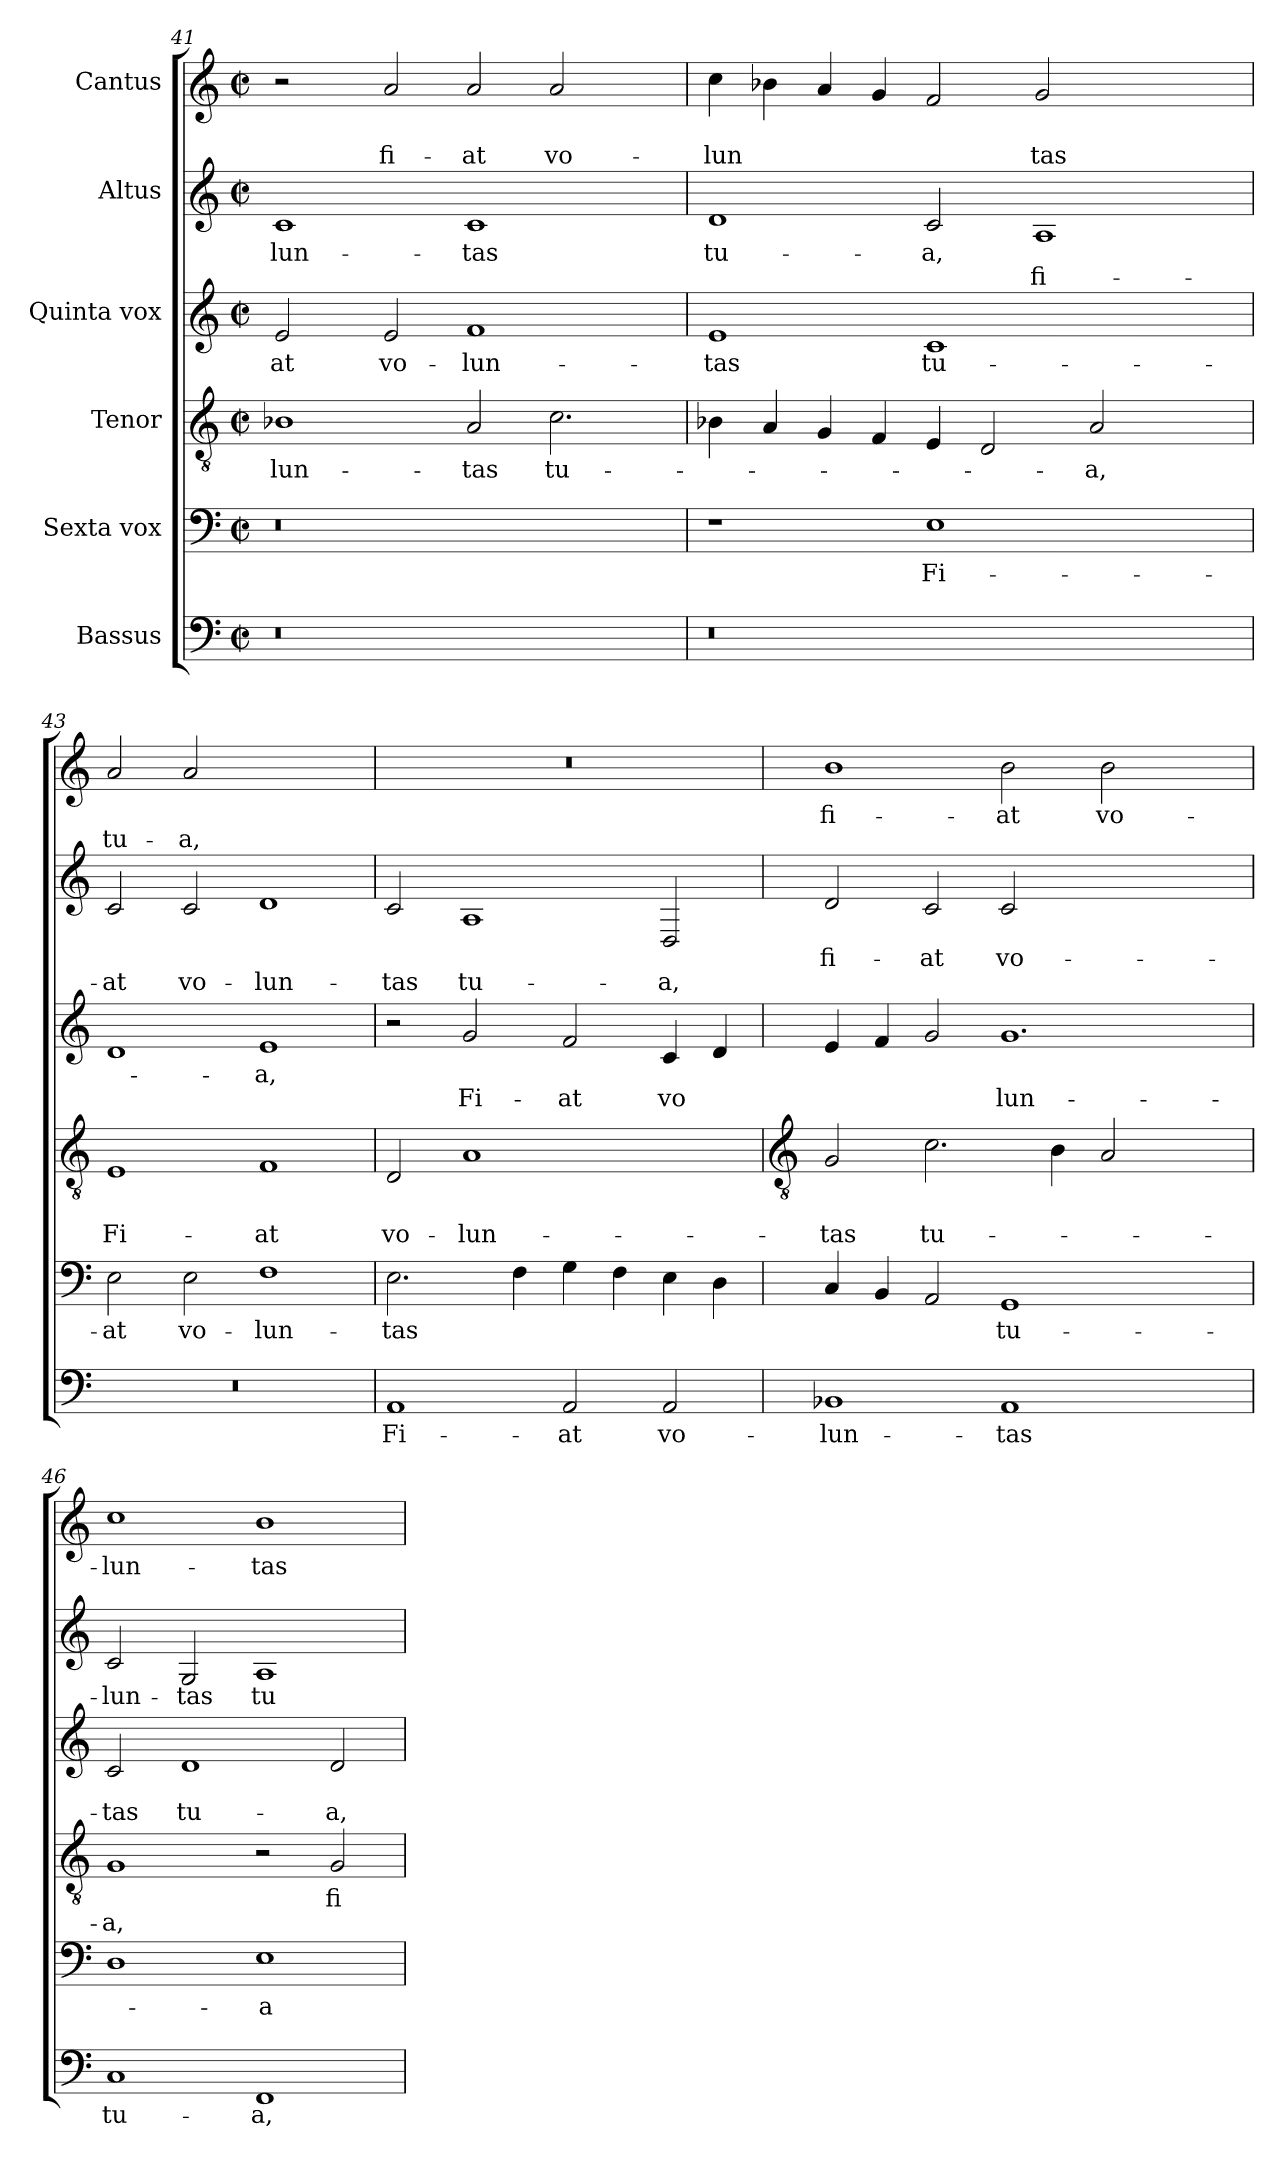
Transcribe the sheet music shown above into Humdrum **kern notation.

**kern	**text	**kern	**text	**kern	**text	**text	**kern	**text	**text	**kern	**text	**text	**kern	**text	**text
*part6	*part6	*part5	*part5	*part4	*part4	*part4	*part3	*part3	*part3	*part2	*part2	*part2	*part1	*part1	*part1
*staff6	*staff6	*staff5	*staff5	*staff4	*staff4	*staff4	*staff3	*staff3	*staff3	*staff2	*staff2	*staff2	*staff1	*staff1	*staff1
*I"Bassus	*	*I"Sexta vox	*	*I"Tenor	*	*	*I"Quinta vox	*	*	*I"Altus	*	*	*I"Cantus	*	*
*clefF4	*	*clefF4	*	*clefGv2	*	*	*clefG2	*	*	*clefG2	*	*	*clefG2	*	*
*k[]	*	*k[]	*	*k[]	*	*	*k[]	*	*	*k[]	*	*	*k[]	*	*
*C:	*	*C:	*	*C:	*	*	*C:	*	*	*C:	*	*	*C:	*	*
*M4/2	*	*M4/2	*	*M4/2	*	*	*M4/2	*	*	*M4/2	*	*	*M4/2	*	*
*met(c|)	*	*met(c|)	*	*met(c|)	*	*	*met(c|)	*	*	*met(c|)	*	*	*met(c|)	*	*
=41A	=41A	=41A	=41A	=41A	=41A	=41A	=41A	=41A	=41A	=41A	=41A	=41A	=41A	=41A	=41A
!	!	!	!	!	!LO:LY:b	!	!	!LO:LY:b	!	!	!LO:LY:b	!	!	!	!
*	*	*	*	*	*	*	*	*	*	*	*	*	*^	*	*
0r	.	0r	.	1B-X	-lun-	.	2e	-at	.	1c	-lun-	.	2r	4ryy	.	.
.	.	.	.	.	.	.	.	.	.	.	.	.	.	0ryy	.	.
!	!	!	!	!	!	!	!	!LO:LY:b	!	!	!	!	!	!	!	!LO:LY:b
.	.	.	.	.	.	.	2e	vo-	.	.	.	.	2a	.	.	fi-
!	!	!	!	!	!LO:LY:b	!	!	!LO:LY:b	!	!	!LO:LY:b	!	!	!	!	!LO:LY:b
.	.	.	.	2A	-tas	.	1f	-lun-	.	1c	-tas	.	2a	.	.	-at
!	!	!	!	!	!LO:LY:b	!	!	!	!	!	!	!	!	!	!	!LO:LY:b
.	.	.	.	2.c	tu-	.	.	.	.	.	.	.	2a	.	.	vo-
4ryy	.	4ryy	.	.	.	.	4ryy	.	.	4ryy	.	.	4ryy	.	.	.
=42A	=42A	=42A	=42A	=42A	=42A	=42A	=42A	=42A	=42A	=42A	=42A	=42A	=42A	=42A	=42A	=42A
!	!	!	!	!	!	!	!	!LO:LY:b	!	!	!LO:LY:b	!	!	!	!	!LO:LY:b
0r	.	1r	.	4B-X	.	.	1e	-tas	.	1d	tu-	.	4cc	2ryy	.	-lun
.	.	.	.	4A	.	.	.	.	.	.	.	.	4b-X	.	.	.
.	.	.	.	4G	.	.	.	.	.	.	.	.	4a	0ryy	.	.
.	.	.	.	4F	.	.	.	.	.	.	.	.	4g	.	.	.
!	!	!	!LO:LY:b	!	!	!	!	!LO:LY:b	!	!	!LO:LY:b	!	!	!	!	!
.	.	1E	Fi-	4E	.	.	1c	tu-	.	2c	-a,	.	2f	.	.	.
.	.	.	.	2D	.	.	.	.	.	.	.	.	.	.	.	.
!	!	!	!	!	!	!	!	!	!	!	!	!LO:LY:b	!	!	!	!LO:LY:b
.	.	.	.	.	.	.	.	.	.	1A	.	fi-	2g	.	.	tas
!	!	!	!	!	!LO:LY:b	!	!	!	!	!	!	!	!	!	!	!
.	.	.	.	2A	-a,	.	.	.	.	.	.	.	.	.	.	.
2ryy	.	2ryy	.	.	.	.	2ryy	.	.	.	.	.	2ryy	.	.	.
.	.	.	.	4ryy	.	.	.	.	.	.	.	.	.	.	.	.
!!LO:LB:g=z	!!
=43A	=43A	=43A	=43A	=43A	=43A	=43A	=43A	=43A	=43A	=43A	=43A	=43A	=43A	=43A	=43A	=43A
!	!	!	!LO:LY:b	!	!	!LO:LY:b	!	!	!	!	!	!LO:LY:b	!	!	!	!LO:LY:b
0r	.	2E	-at	1E	.	Fi-	1d	.	.	2c	.	-at	2a	1ryy	.	tu-
!	!	!	!LO:LY:b	!	!	!	!	!	!	!	!	!LO:LY:b	!	!	!	!LO:LY:b
.	.	2E	vo-	.	.	.	.	.	.	2c	.	vo-	2a	.	.	-a,
!	!	!	!LO:LY:b	!	!	!LO:LY:b	!	!LO:LY:b	!	!	!	!LO:LY:b	!	!	!	!
.	.	1F	-lun-	1F	.	-at	1e	-a,	.	1d	.	-lun-	1ryy	1ryy	.	.
!!LO:LB:g=z
=44	=44	=44	=44	=44	=44	=44	=44	=44	=44	=44	=44	=44	=44	=44	=44	=44
!	!LO:LY:b	!	!LO:LY:b	!	!	!LO:LY:b	!	!	!	!	!	!LO:LY:b	!	!	!	!
*	*	*	*	*	*	*	*	*	*	*	*	*	*v	*v	*	*
1AA	Fi-	2.E	-tas	2D	.	vo-	2r	.	.	2c	.	-tas	0r	.	.
!	!	!	!	!	!	!LO:LY:b	!	!	!LO:LY:b	!	!	!LO:LY:b	!	!	!
.	.	.	.	1A	.	-lun-	2g	.	Fi-	1A	.	tu-	.	.	.
.	.	4F	.	.	.	.	.	.	.	.	.	.	.	.	.
!	!LO:LY:b	!	!	!	!	!	!	!	!LO:LY:b	!	!	!	!	!	!
2AA	-at	4G	.	.	.	.	2f	.	-at	.	.	.	.	.	.
.	.	4F	.	.	.	.	.	.	.	.	.	.	.	.	.
!	!LO:LY:b	!	!	!	!	!	!	!	!LO:LY:b	!	!	!LO:LY:b	!	!	!
2AA	vo-	4E	.	2ryy	.	.	4c	.	vo	2D	.	-a,	.	.	.
.	.	4D	.	.	.	.	4d	.	.	.	.	.	.	.	.
!!LO:LB:g=z
=45	=45	=45	=45	=45	=45	=45	=45	=45	=45	=45	=45	=45	=45	=45	=45
*	*	*	*	*clefGv2	*	*	*	*	*	*	*	*	*	*	*
!	!LO:LY:b	!	!	!	!	!LO:LY:b	!	!	!	!	!LO:LY:b	!	!	!LO:LY:b	!
1BB-X	-lun-	4C	.	2G	.	-tas	4e	.	.	2d	fi-	.	1b	fi-	.
.	.	4BB	.	.	.	.	4f	.	.	.	.	.	.	.	.
!	!	!	!	!	!	!LO:LY:b	!	!	!	!	!LO:LY:b	!	!	!	!
.	.	2AA	.	2.c	.	tu-	2g	.	.	2c	-at	.	.	.	.
!	!LO:LY:b	!	!LO:LY:b	!	!	!	!	!	!LO:LY:b	!	!LO:LY:b	!	!	!LO:LY:b	!
1AA	-tas	1GG	tu-	.	.	.	1.g	.	lun-	2c	vo-	.	2b	-at	.
.	.	.	.	4B	.	.	.	.	.	.	.	.	.	.	.
!	!	!	!	!	!	!	!	!	!	!	!	!	!	!LO:LY:b	!
.	.	.	.	2A	.	.	.	.	.	1ryy	.	.	2b	vo-	.
2ryy	.	2ryy	.	2ryy	.	.	.	.	.	.	.	.	2ryy	.	.
!!LO:LB:g=z
=46	=46	=46	=46	=46	=46	=46	=46	=46	=46	=46	=46	=46	=46	=46	=46
!	!LO:LY:b	!	!	!	!	!LO:LY:b	!	!	!LO:LY:b	!	!LO:LY:b	!	!	!LO:LY:b	!
1C	tu-	1D	.	1G	.	-a,	2c	.	-tas	2c	-lun-	.	1cc	-lun-	.
!	!	!	!	!	!	!	!	!	!LO:LY:b	!	!LO:LY:b	!	!	!	!
.	.	.	.	.	.	.	1d	.	tu-	2G	-tas	.	.	.	.
!	!LO:LY:b	!	!LO:LY:b	!	!	!	!	!	!	!	!LO:LY:b	!	!	!LO:LY:b	!
1FF	-a,	1E	-a	2r	.	.	.	.	.	1A	tu-	.	1b	-tas	.
!	!	!	!	!	!LO:LY:b	!	!	!	!LO:LY:b	!	!	!	!	!	!
.	.	.	.	2G	fi-	.	2d	.	-a,	.	.	.	.	.	.
=	=	=	=	=	=	=	=	=	=	=	=	=	=	=	=
*-	*-	*-	*-	*-	*-	*-	*-	*-	*-	*-	*-	*-	*-	*-	*-
